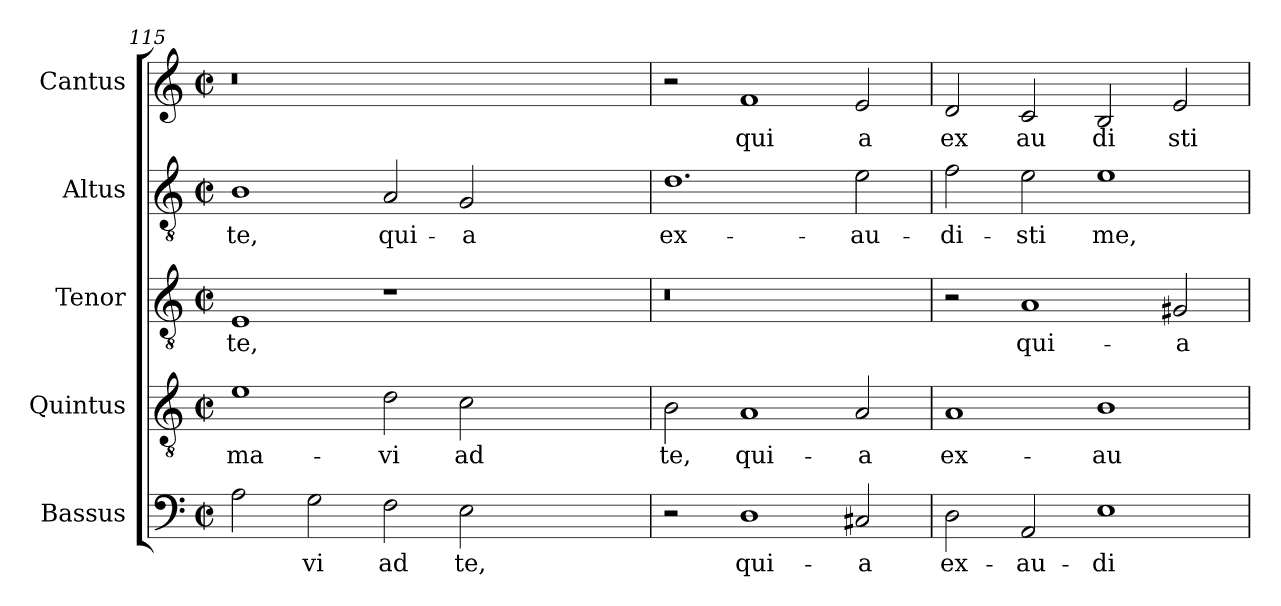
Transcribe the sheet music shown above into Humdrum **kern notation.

**kern	**text	**kern	**text	**kern	**text	**kern	**text	**kern	**text
*part5	*part5	*part4	*part4	*part3	*part3	*part2	*part2	*part1	*part1
*staff5	*staff5	*staff4	*staff4	*staff3	*staff3	*staff2	*staff2	*staff1	*staff1
*I"Bassus	*	*I"Quintus	*	*I"Tenor	*	*I"Altus	*	*I"Cantus	*
*clefF4	*	*clefGv2	*	*clefGv2	*	*clefGv2	*	*clefG2	*
*M2/2	*	*M2/2	*	*M2/2	*	*M2/2	*	*M2/2	*
*met(c|)	*	*met(c|)	*	*met(c|)	*	*met(c|)	*	*met(c|)	*
=115	=115	=115	=115	=115	=115	=115	=115	=115	=115
!	!	!	!LO:LY:b:cj	!	!LO:LY:b:cj	!	!LO:LY:b:cj	!	!
2A\	.	1e	-ma-	1E	te,	1B	te,	0r	.
!	!LO:LY:b:cj	!	!	!	!	!	!	!	!
2G\	-vi	.	.	.	.	.	.	.	.
!	!LO:LY:b:cj	!	!LO:LY:b:cj	!LO:N:vis=1	!	!	!LO:LY:b:cj	!	!
2F\	ad	2d\	-vi	0r	.	2A/	qui-	.	.
!	!LO:LY:b:cj	!	!LO:LY:b:cj	!	!	!	!LO:LY:b:cj	!	!
2E\	te,	2c\	ad	.	.	2G/	-a	.	.
1ryy	.	1ryy	.	.	.	1ryy	.	1ryy	.
=116	=116	=116	=116	=116	=116	=116	=116	=116	=116
!	!	!	!LO:LY:b:cj	!	!	!	!LO:LY:b:cj	!	!
2r	.	2B\	te,	0r	.	1.d	ex-	2r	.
!	!LO:LY:b:cj	!	!LO:LY:b:cj	!	!	!	!	!	!LO:LY:b:cj
1D	qui-	1A	qui-	.	.	.	.	1f	qui
!	!LO:LY:b:cj	!	!LO:LY:b:cj	!	!	!	!LO:LY:b:cj	!	!LO:LY:b:cj
2C#X/	-a	2A/	-a	.	.	2e\	-au-	2e/	a
=117	=117	=117	=117	=117	=117	=117	=117	=117	=117
!	!LO:LY:b:cj	!	!LO:LY:b:cj	!	!	!	!LO:LY:b:cj	!	!LO:LY:b:cj
2D\	ex-	1A	ex-	2r	.	2f\	-di-	2d/	ex
!	!LO:LY:b:cj	!	!	!	!LO:LY:b:cj	!	!LO:LY:b:cj	!	!LO:LY:b:cj
2AA/	-au-	.	.	1A	qui-	2e\	-sti	2c/	au
!	!LO:LY:b:cj	!	!LO:LY:b:cj	!	!	!	!LO:LY:b:cj	!	!LO:LY:b:cj
1E	-di-	1B	-au-	.	.	1e	me,	2B/	di
!	!	!	!	!	!LO:LY:b:cj	!	!	!	!LO:LY:b:cj
.	.	.	.	2G#X/	-a	.	.	2e/	sti
=	=	=	=	=	=	=	=	=	=
*-	*-	*-	*-	*-	*-	*-	*-	*-	*-
